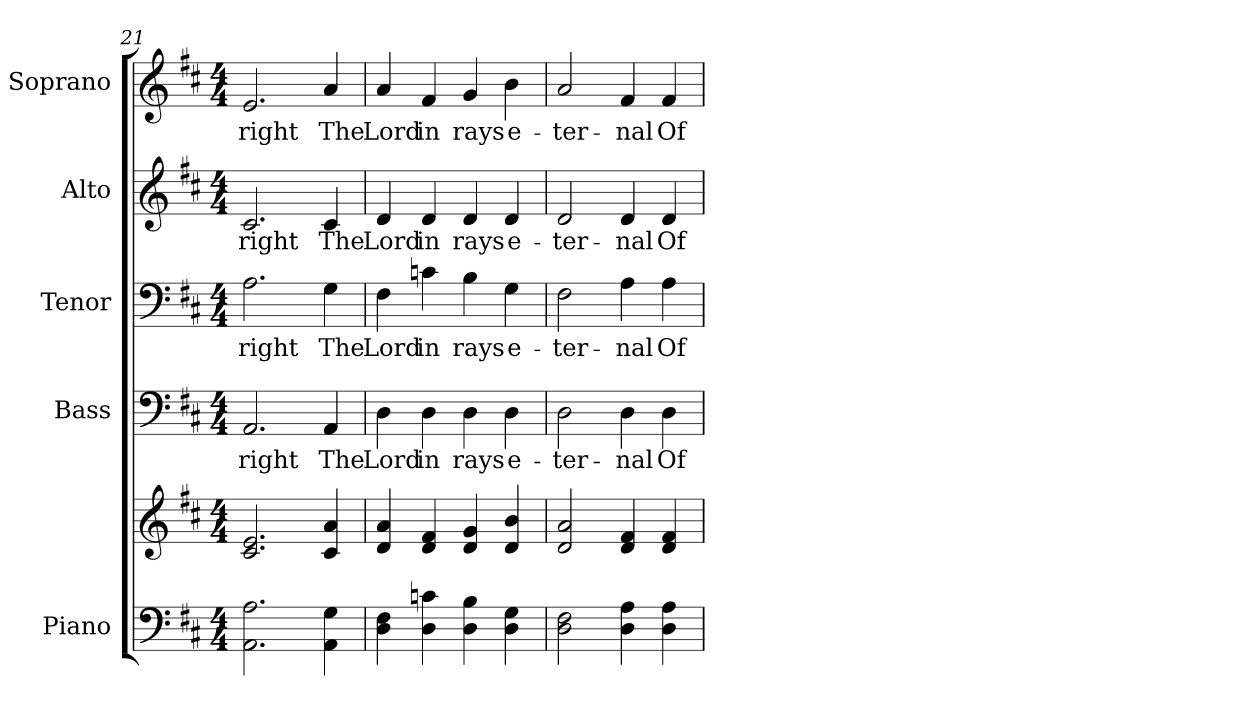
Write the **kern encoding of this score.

**kern	**kern	**kern	**text	**kern	**text	**kern	**text	**kern	**text
*part5	*part5	*part4	*part4	*part3	*part3	*part2	*part2	*part1	*part1
*staff6	*staff5	*staff4	*staff4	*staff3	*staff3	*staff2	*staff2	*staff1	*staff1
*I"Piano	*	*I"Bass	*	*I"Tenor	*	*I"Alto	*	*I"Soprano	*
*I'Pno.	*	*I'B.	*	*I'T.	*	*I'A.	*	*I'S.	*
*clefF4	*clefG2	*clefF4	*	*clefF4	*	*clefG2	*	*clefG2	*
*k[f#c#]	*k[f#c#]	*k[f#c#]	*	*k[f#c#]	*	*k[f#c#]	*	*k[f#c#]	*
*D:	*D:	*D:	*	*D:	*	*D:	*	*D:	*
*M4/4	*M4/4	*M4/4	*	*M4/4	*	*M4/4	*	*M4/4	*
=21	=21	=21	=21	=21	=21	=21	=21	=21	=21
!	!	!	!LO:LY:b:color=#000000	!	!	!	!	!	!
!	!	!	!	!	!LO:LY:b:color=#000000	!	!	!	!
!	!	!	!	!	!	!	!LO:LY:b:color=#000000	!	!
!	!	!	!	!	!	!	!	!	!LO:LY:b:color=#000000
2.AAi\ 2.Ai	2.c#i/ 2.ei	2.AAi/	-right	2.Ai\	-right	2.c#i/	-right	2.ei/	-right
!	!	!	!LO:LY:b:color=#000000	!	!	!	!	!	!
!	!	!	!	!	!LO:LY:b:color=#000000	!	!	!	!
!	!	!	!	!	!	!	!LO:LY:b:color=#000000	!	!
!	!	!	!	!	!	!	!	!	!LO:LY:b:color=#000000
4AAi\ 4Gi	4c#i/ 4ai	4AAi/	The	4Gi\	The	4c#i/	The	4ai/	The
!!LO:PB:g=z
=22	=22	=22	=22	=22	=22	=22	=22	=22	=22
!	!	!	!LO:LY:b:color=#000000	!	!	!	!	!	!
!	!	!	!	!	!LO:LY:b:color=#000000	!	!	!	!
!	!	!	!	!	!	!	!LO:LY:b:color=#000000	!	!
!	!	!	!	!	!	!	!	!	!LO:LY:b:color=#000000
4Di\ 4F#i	4di/ 4ai	4Di\	Lord	4F#i\	Lord	4di/	Lord	4ai/	Lord
!	!	!	!LO:LY:b:color=#000000	!	!	!	!	!	!
!	!	!	!	!	!LO:LY:b:color=#000000	!	!	!	!
!	!	!	!	!	!	!	!LO:LY:b:color=#000000	!	!
!	!	!	!	!	!	!	!	!	!LO:LY:b:color=#000000
4Di\ 4cni	4di/ 4f#i	4Di\	in	4cni\	in	4di/	in	4f#i/	in
!	!	!	!LO:LY:b:color=#000000	!	!	!	!	!	!
!	!	!	!	!	!LO:LY:b:color=#000000	!	!	!	!
!	!	!	!	!	!	!	!LO:LY:b:color=#000000	!	!
!	!	!	!	!	!	!	!	!	!LO:LY:b:color=#000000
4Di\ 4Bi	4di/ 4gi	4Di\	rays	4Bi\	rays	4di/	rays	4gi/	rays
!	!	!	!LO:LY:b:color=#000000	!	!	!	!	!	!
!	!	!	!	!	!LO:LY:b:color=#000000	!	!	!	!
!	!	!	!	!	!	!	!LO:LY:b:color=#000000	!	!
!	!	!	!	!	!	!	!	!	!LO:LY:b:color=#000000
4Di\ 4Gi	4di/ 4bi	4Di\	e-	4Gi\	e-	4di/	e-	4bi\	e-
=23	=23	=23	=23	=23	=23	=23	=23	=23	=23
!	!	!	!LO:LY:b:color=#000000	!	!	!	!	!	!
!	!	!	!	!	!LO:LY:b:color=#000000	!	!	!	!
!	!	!	!	!	!	!	!LO:LY:b:color=#000000	!	!
!	!	!	!	!	!	!	!	!	!LO:LY:b:color=#000000
2Di\ 2F#i	2di/ 2ai	2Di\	-ter-	2F#i\	-ter-	2di/	-ter-	2ai/	-ter-
!	!	!	!LO:LY:b:color=#000000	!	!	!	!	!	!
!	!	!	!	!	!LO:LY:b:color=#000000	!	!	!	!
!	!	!	!	!	!	!	!LO:LY:b:color=#000000	!	!
!	!	!	!	!	!	!	!	!	!LO:LY:b:color=#000000
4Di\ 4Ai	4di/ 4f#i	4Di\	-nal	4Ai\	-nal	4di/	-nal	4f#i/	-nal
!	!	!	!LO:LY:b:color=#000000	!	!	!	!	!	!
!	!	!	!	!	!LO:LY:b:color=#000000	!	!	!	!
!	!	!	!	!	!	!	!LO:LY:b:color=#000000	!	!
!	!	!	!	!	!	!	!	!	!LO:LY:b:color=#000000
4Di\ 4Ai	4di/ 4f#i	4Di\	Of	4Ai\	Of	4di/	Of	4f#i/	Of
=	=	=	=	=	=	=	=	=	=
*-	*-	*-	*-	*-	*-	*-	*-	*-	*-
